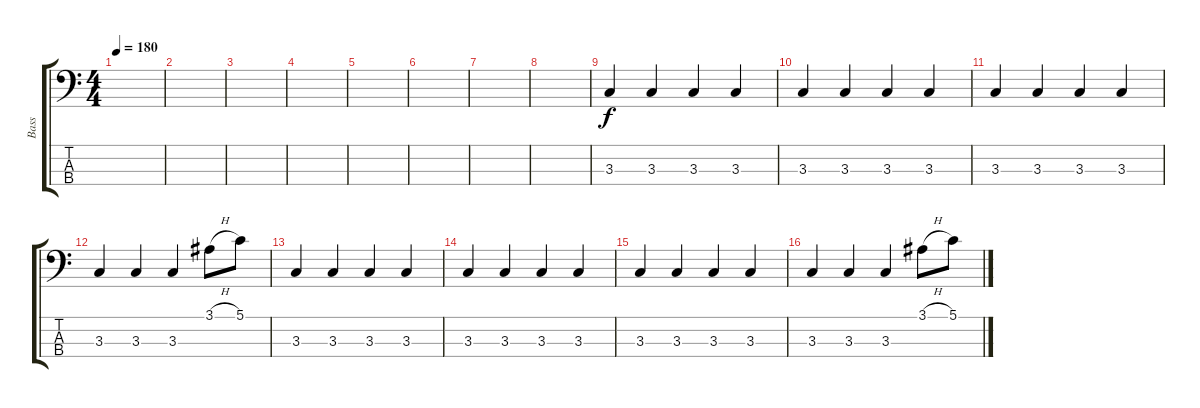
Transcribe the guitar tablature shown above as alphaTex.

\track ("Bass" "Bass") {instrument synthbass2}
\staff {score tabs}
\tuning (G2 D2 A1 E1) {hide}
\ts (4 4)
\tempo 180
\clef f4
\ks c
|
|
|
|
|
|
|
|
3.3.4 3.3.4 3.3.4 3.3.4 |
3.3.4 3.3.4 3.3.4 3.3.4 |
3.3.4 3.3.4 3.3.4 3.3.4 |
3.3.4 3.3.4 3.3.4 3.1{h}.8 5.1.8 |
3.3.4 3.3.4 3.3.4 3.3.4 |
3.3.4 3.3.4 3.3.4 3.3.4 |
3.3.4 3.3.4 3.3.4 3.3.4 |
3.3.4 3.3.4 3.3.4 3.1{h}.8 5.1.8
